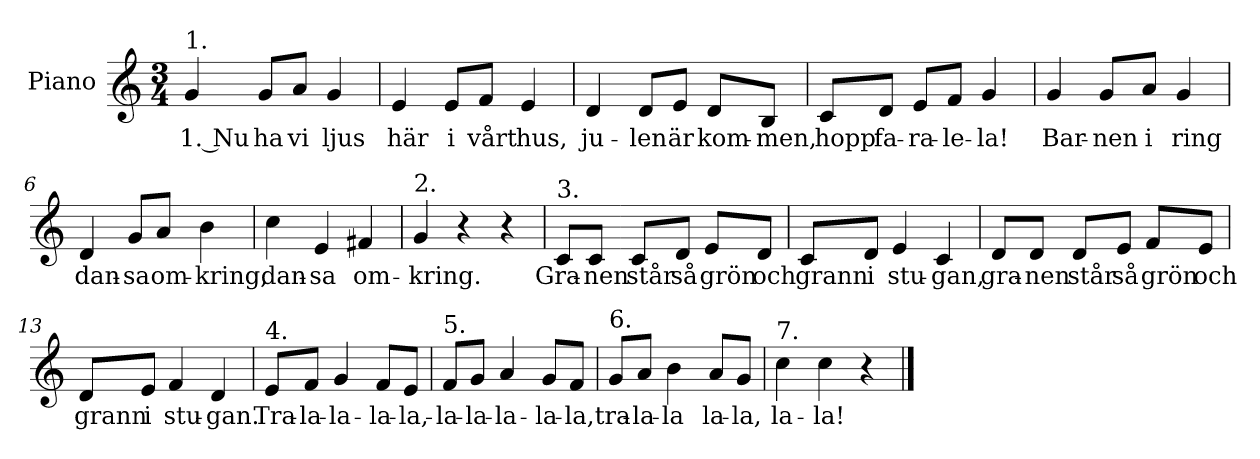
**kern	**text
*part1	*part1
*staff1	*staff1
*I"Piano	*
*I'Pno.	*
*clefG2	*
*k[]	*
*M3/4	*
*MM150	*
=1	=1
!LO:TX:a:t=1.	!
!	!LO:LY:b
4g/	1. Nu
!	!LO:LY:b
8g/L	ha
!	!LO:LY:b
8a/J	vi
!	!LO:LY:b
4g/	ljus
=2	=2
!	!LO:LY:b
4e/	här
!	!LO:LY:b
8e/L	i
!	!LO:LY:b
8f/J	vårt
!	!LO:LY:b
4e/	hus,
=3	=3
!	!LO:LY:b
4d/	ju-
!	!LO:LY:b
8d/L	-len
!	!LO:LY:b
8e/J	är
!	!LO:LY:b
8d/L	kom-
!	!LO:LY:b
8B/J	-men,
=4	=4
!	!LO:LY:b
8c/L	hopp
!	!LO:LY:b
8d/J	fa-
!	!LO:LY:b
8e/L	-ra-
!	!LO:LY:b
8f/J	-le-
!	!LO:LY:b
4g/	-la!
!!LO:LB:g=z
=5	=5
!	!LO:LY:b
4g/	Bar-
!	!LO:LY:b
8g/L	-nen
!	!LO:LY:b
8a/J	i
!	!LO:LY:b
4g/	ring
=6	=6
!	!LO:LY:b
4d/	dan-
!	!LO:LY:b
8g/L	-sa
!	!LO:LY:b
8a/J	om-
!	!LO:LY:b
4b\	-kring,
=7	=7
!	!LO:LY:b
4cc\	dan-
!	!LO:LY:b
4e/	-sa
!	!LO:LY:b
4f#X/	om-
=8	=8
!LO:TX:a:t=2.	!
!	!LO:LY:b
4g/	-kring.
4r	.
4r	.
=9	=9
!LO:TX:a:t=3.	!
!	!LO:LY:b
8c/L	Gra-
!	!LO:LY:b
8c/J	-nen
!!LO:LB:g=z
=10-	=10-
!	!LO:LY:b
8c/L	står
!	!LO:LY:b
8d/J	så
!	!LO:LY:b
8e/L	grön
!	!LO:LY:b
8d/J	och
=11	=11
!	!LO:LY:b
8c/L	grann
!	!LO:LY:b
8d/J	i
!	!LO:LY:b
4e/	stu-
!	!LO:LY:b
4c/	-gan,
=12	=12
!	!LO:LY:b
8d/L	gra-
!	!LO:LY:b
8d/J	-nen
!	!LO:LY:b
8d/L	står
!	!LO:LY:b
8e/J	så
!	!LO:LY:b
8f/L	grön
!	!LO:LY:b
8e/J	och
=13	=13
!	!LO:LY:b
8d/L	grann
!	!LO:LY:b
8e/J	i
!	!LO:LY:b
4f/	stu-
!	!LO:LY:b
4d/	-gan.
!!LO:LB:g=z
=14	=14
!LO:TX:a:t=4.	!
!	!LO:LY:b
8e/L	Tra-
!	!LO:LY:b
8f/J	-la-
!	!LO:LY:b
4g/	-la-
!	!LO:LY:b
8f/L	-la-
!	!LO:LY:b
8e/J	-la,-
=15	=15
!LO:TX:a:t=5.	!
!	!LO:LY:b
8f/L	-la-
!	!LO:LY:b
8g/J	-la-
!	!LO:LY:b
4a/	-la-
!	!LO:LY:b
8g/L	-la-
!	!LO:LY:b
8f/J	-la,
=16	=16
!LO:TX:a:t=6.	!
!	!LO:LY:b
8g/L	tra-
!	!LO:LY:b
8a/J	-la-
!	!LO:LY:b
4b\	-la
!	!LO:LY:b
8a/L	la-
!	!LO:LY:b
8g/J	-la,
=17	=17
!LO:TX:a:t=7.	!
!	!LO:LY:b
4cc\	la-
!	!LO:LY:b
4cc\	-la!
4r	.
==	==
*-	*-
